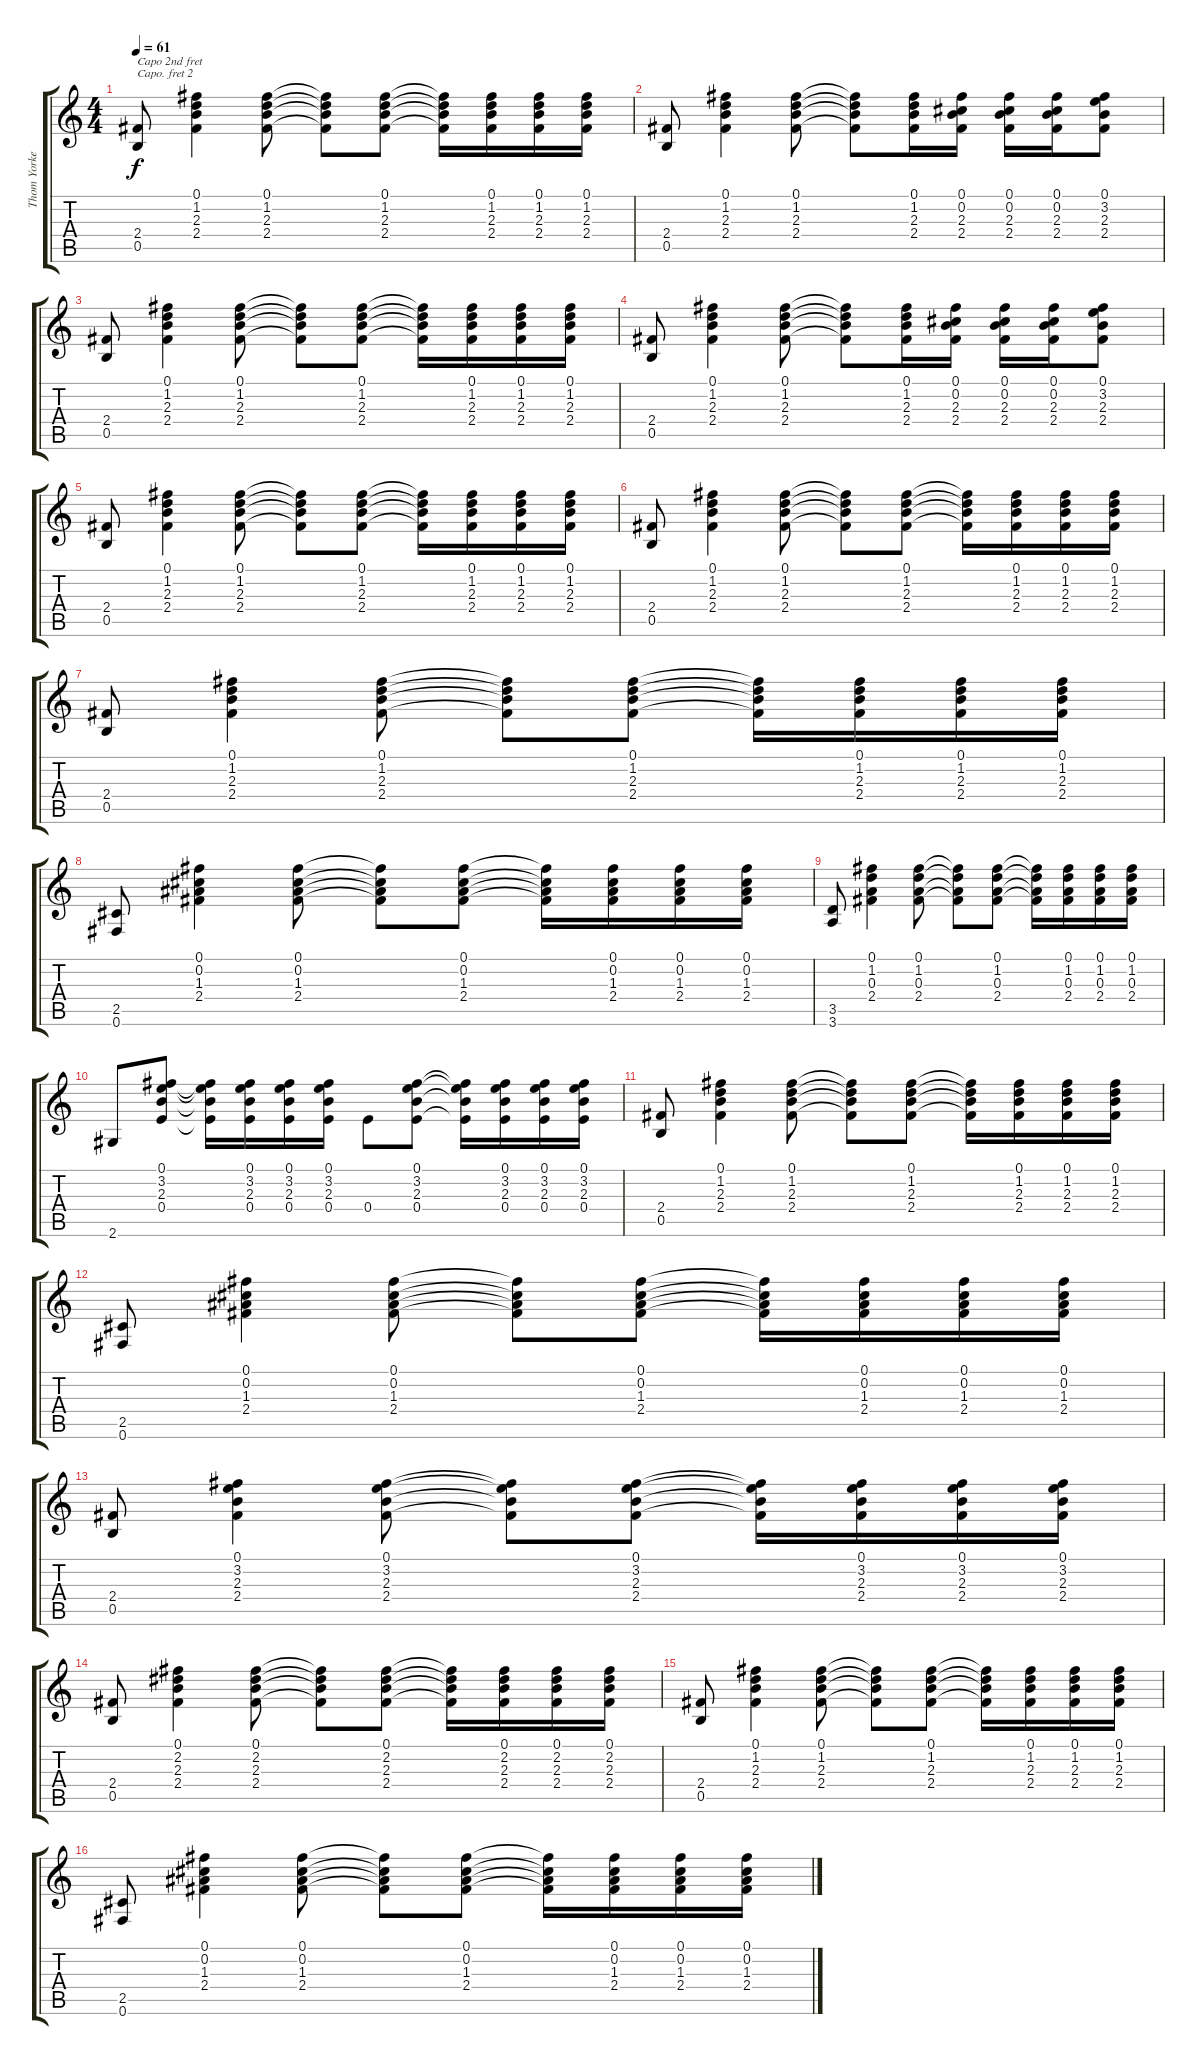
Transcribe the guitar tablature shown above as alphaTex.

\track ("Thom Yorke" "Thom Yorke") {instrument acousticguitarsteel}
\staff {score tabs}
\capo 2
\tuning (E4 B3 G3 D3 A2 E2) {hide}
\ts (4 4)
\tempo 61
\clef g2
\ks c
(2.4 0.5).8{txt "Capo 2nd fret" dy f instrument acousticguitarsteel} (0.1 1.2 2.3 2.4).4 (0.1 1.2 2.3 2.4).8 (0.1{t} 1.2{t} 2.3{t} 2.4{t}).8 (0.1 1.2 2.3 2.4).8 (0.1{t} 1.2{t} 2.3{t} 2.4{t}).16 (0.1 1.2 2.3 2.4).16 (0.1 1.2 2.3 2.4).16 (0.1 1.2 2.3 2.4).16 |
(2.4 0.5).8 (0.1 1.2 2.3 2.4).4 (0.1 1.2 2.3 2.4).8 (0.1{t} 1.2{t} 2.3{t} 2.4{t}).8 (0.1 1.2 2.3 2.4).16 (0.1 0.2 2.3 2.4).16 (0.1 0.2 2.3 2.4).16 (0.1 0.2 2.3 2.4).16 (0.1 3.2 2.3 2.4).8 |
(2.4 0.5).8 (0.1 1.2 2.3 2.4).4 (0.1 1.2 2.3 2.4).8 (0.1{t} 1.2{t} 2.3{t} 2.4{t}).8 (0.1 1.2 2.3 2.4).8 (0.1{t} 1.2{t} 2.3{t} 2.4{t}).16 (0.1 1.2 2.3 2.4).16 (0.1 1.2 2.3 2.4).16 (0.1 1.2 2.3 2.4).16 |
(2.4 0.5).8 (0.1 1.2 2.3 2.4).4 (0.1 1.2 2.3 2.4).8 (0.1{t} 1.2{t} 2.3{t} 2.4{t}).8 (0.1 1.2 2.3 2.4).16 (0.1 0.2 2.3 2.4).16 (0.1 0.2 2.3 2.4).16 (0.1 0.2 2.3 2.4).16 (0.1 3.2 2.3 2.4).8 |
(2.4 0.5).8 (0.1 1.2 2.3 2.4).4 (0.1 1.2 2.3 2.4).8 (0.1{t} 1.2{t} 2.3{t} 2.4{t}).8 (0.1 1.2 2.3 2.4).8 (0.1{t} 1.2{t} 2.3{t} 2.4{t}).16 (0.1 1.2 2.3 2.4).16 (0.1 1.2 2.3 2.4).16 (0.1 1.2 2.3 2.4).16 |
(2.4 0.5).8 (0.1 1.2 2.3 2.4).4 (0.1 1.2 2.3 2.4).8 (0.1{t} 1.2{t} 2.3{t} 2.4{t}).8 (0.1 1.2 2.3 2.4).8 (0.1{t} 1.2{t} 2.3{t} 2.4{t}).16 (0.1 1.2 2.3 2.4).16 (0.1 1.2 2.3 2.4).16 (0.1 1.2 2.3 2.4).16 |
(2.4 0.5).8 (0.1 1.2 2.3 2.4).4 (0.1 1.2 2.3 2.4).8 (0.1{t} 1.2{t} 2.3{t} 2.4{t}).8 (0.1 1.2 2.3 2.4).8 (0.1{t} 1.2{t} 2.3{t} 2.4{t}).16 (0.1 1.2 2.3 2.4).16 (0.1 1.2 2.3 2.4).16 (0.1 1.2 2.3 2.4).16 |
(2.5 0.6).8 (0.1 0.2 1.3 2.4).4 (0.1 0.2 1.3 2.4).8 (0.1{t} 0.2{t} 1.3{t} 2.4{t}).8 (0.1 0.2 1.3 2.4).8 (0.1{t} 0.2{t} 1.3{t} 2.4{t}).16 (0.1 0.2 1.3 2.4).16 (0.1 0.2 1.3 2.4).16 (0.1 0.2 1.3 2.4).16 |
(3.5 3.6).8 (0.1 1.2 0.3 2.4).4 (0.1 1.2 0.3 2.4).8 (0.1{t} 1.2{t} 0.3{t} 2.4{t}).8 (0.1 1.2 0.3 2.4).8 (0.1{t} 1.2{t} 0.3{t} 2.4{t}).16 (0.1 1.2 0.3 2.4).16 (0.1 1.2 0.3 2.4).16 (0.1 1.2 0.3 2.4).16 |
2.6.8 (0.1 3.2 2.3 0.4).8 (0.1{t} 3.2{t} 2.3{t} 0.4{t}).16 (0.1 3.2 2.3 0.4).16 (0.1 3.2 2.3 0.4).16 (0.1 3.2 2.3 0.4).16 0.4.8 (0.1 3.2 2.3 0.4).8 (0.1{t} 3.2{t} 2.3{t} 0.4{t}).16 (0.1 3.2 2.3 0.4).16 (0.1 3.2 2.3 0.4).16 (0.1 3.2 2.3 0.4).16 |
(2.4 0.5).8 (0.1 1.2 2.3 2.4).4 (0.1 1.2 2.3 2.4).8 (0.1{t} 1.2{t} 2.3{t} 2.4{t}).8 (0.1 1.2 2.3 2.4).8 (0.1{t} 1.2{t} 2.3{t} 2.4{t}).16 (0.1 1.2 2.3 2.4).16 (0.1 1.2 2.3 2.4).16 (0.1 1.2 2.3 2.4).16 |
(2.5 0.6).8 (0.1 0.2 1.3 2.4).4 (0.1 0.2 1.3 2.4).8 (0.1{t} 0.2{t} 1.3{t} 2.4{t}).8 (0.1 0.2 1.3 2.4).8 (0.1{t} 0.2{t} 1.3{t} 2.4{t}).16 (0.1 0.2 1.3 2.4).16 (0.1 0.2 1.3 2.4).16 (0.1 0.2 1.3 2.4).16 |
(2.4 0.5).8 (0.1 3.2 2.3 2.4).4 (0.1 3.2 2.3 2.4).8 (0.1{t} 3.2{t} 2.3{t} 2.4{t}).8 (0.1 3.2 2.3 2.4).8 (0.1{t} 3.2{t} 2.3{t} 2.4{t}).16 (0.1 3.2 2.3 2.4).16 (0.1 3.2 2.3 2.4).16 (0.1 3.2 2.3 2.4).16 |
(2.4 0.5).8 (0.1 2.2 2.3 2.4).4 (0.1 2.2 2.3 2.4).8 (0.1{t} 2.2{t} 2.3{t} 2.4{t}).8 (0.1 2.2 2.3 2.4).8 (0.1{t} 2.2{t} 2.3{t} 2.4{t}).16 (0.1 2.2 2.3 2.4).16 (0.1 2.2 2.3 2.4).16 (0.1 2.2 2.3 2.4).16 |
(2.4 0.5).8 (0.1 1.2 2.3 2.4).4 (0.1 1.2 2.3 2.4).8 (0.1{t} 1.2{t} 2.3{t} 2.4{t}).8 (0.1 1.2 2.3 2.4).8 (0.1{t} 1.2{t} 2.3{t} 2.4{t}).16 (0.1 1.2 2.3 2.4).16 (0.1 1.2 2.3 2.4).16 (0.1 1.2 2.3 2.4).16 |
(2.5 0.6).8 (0.1 0.2 1.3 2.4).4 (0.1 0.2 1.3 2.4).8 (0.1{t} 0.2{t} 1.3{t} 2.4{t}).8 (0.1 0.2 1.3 2.4).8 (0.1{t} 0.2{t} 1.3{t} 2.4{t}).16 (0.1 0.2 1.3 2.4).16 (0.1 0.2 1.3 2.4).16 (0.1 0.2 1.3 2.4).16
